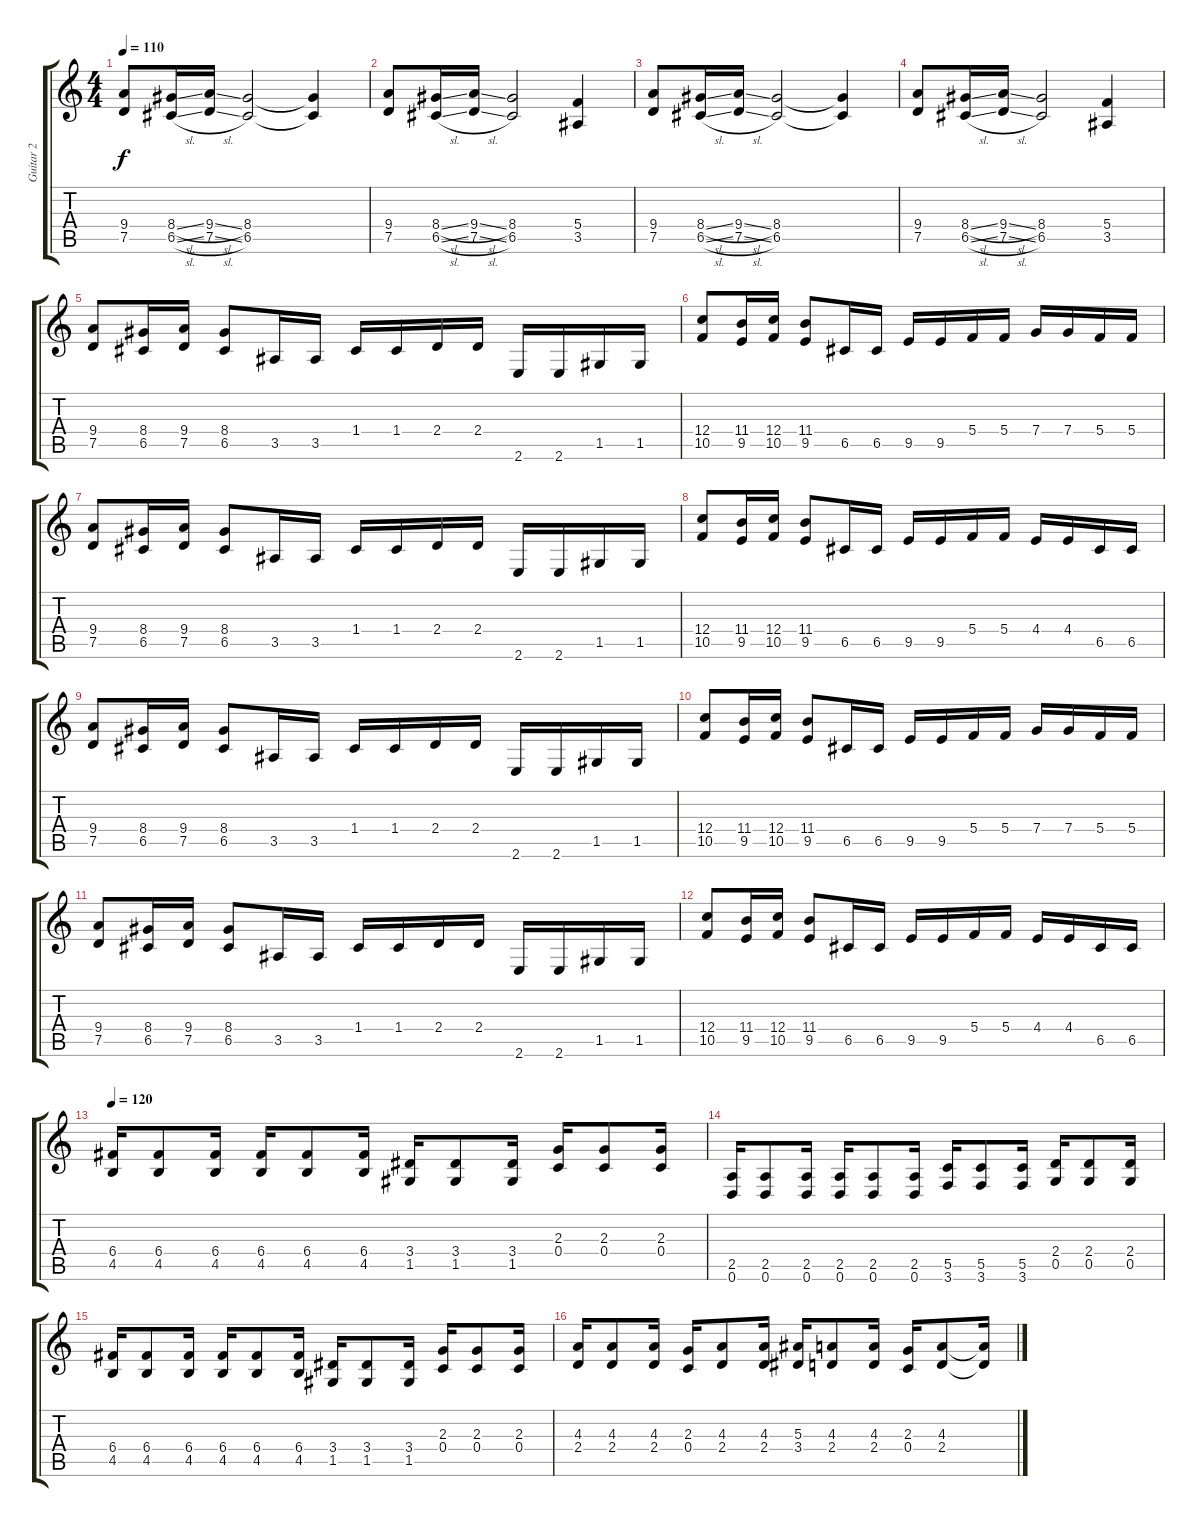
\track ("Guitar 2" "Guitar 2") {instrument distortionguitar}
\staff {score tabs}
\tuning (D4 A3 F3 C3 G2 D2) {hide}
\ts (4 4)
\tempo 110
\clef g2
\ks c
(9.4 7.5).8{dy f} (8.4{sl} 6.5{sl}).16 (9.4{sl} 7.5{sl}).16 (8.4 6.5).2 (8.4{t} 6.5{t}).4 |
(9.4 7.5).8 (8.4{sl} 6.5{sl}).16 (9.4{sl} 7.5{sl}).16 (8.4 6.5).2 (5.4 3.5).4 |
(9.4 7.5).8 (8.4{sl} 6.5{sl}).16 (9.4{sl} 7.5{sl}).16 (8.4 6.5).2 (8.4{t} 6.5{t}).4 |
(9.4 7.5).8 (8.4{sl} 6.5{sl}).16 (9.4{sl} 7.5{sl}).16 (8.4 6.5).2 (5.4 3.5).4 |
(9.4 7.5).8 (8.4 6.5).16 (9.4 7.5).16 (8.4 6.5).8 3.5.16 3.5.16 1.4.16 1.4.16 2.4.16 2.4.16 2.6.16 2.6.16 1.5.16 1.5.16 |
(12.4 10.5).8 (11.4 9.5).16 (12.4 10.5).16 (11.4 9.5).8 6.5.16 6.5.16 9.5.16 9.5.16 5.4.16 5.4.16 7.4.16 7.4.16 5.4.16 5.4.16 |
(9.4 7.5).8 (8.4 6.5).16 (9.4 7.5).16 (8.4 6.5).8 3.5.16 3.5.16 1.4.16 1.4.16 2.4.16 2.4.16 2.6.16 2.6.16 1.5.16 1.5.16 |
(12.4 10.5).8 (11.4 9.5).16 (12.4 10.5).16 (11.4 9.5).8 6.5.16 6.5.16 9.5.16 9.5.16 5.4.16 5.4.16 4.4.16 4.4.16 6.5.16 6.5.16 |
(9.4 7.5).8 (8.4 6.5).16 (9.4 7.5).16 (8.4 6.5).8 3.5.16 3.5.16 1.4.16 1.4.16 2.4.16 2.4.16 2.6.16 2.6.16 1.5.16 1.5.16 |
(12.4 10.5).8 (11.4 9.5).16 (12.4 10.5).16 (11.4 9.5).8 6.5.16 6.5.16 9.5.16 9.5.16 5.4.16 5.4.16 7.4.16 7.4.16 5.4.16 5.4.16 |
(9.4 7.5).8 (8.4 6.5).16 (9.4 7.5).16 (8.4 6.5).8 3.5.16 3.5.16 1.4.16 1.4.16 2.4.16 2.4.16 2.6.16 2.6.16 1.5.16 1.5.16 |
(12.4 10.5).8 (11.4 9.5).16 (12.4 10.5).16 (11.4 9.5).8 6.5.16 6.5.16 9.5.16 9.5.16 5.4.16 5.4.16 4.4.16 4.4.16 6.5.16 6.5.16 |
\tempo 120
(6.4 4.5).16 (6.4 4.5).8 (6.4 4.5).16 (6.4 4.5).16 (6.4 4.5).8 (6.4 4.5).16 (3.4 1.5).16 (3.4 1.5).8 (3.4 1.5).16 (2.3 0.4).16 (2.3 0.4).8 (2.3 0.4).16 |
(2.5 0.6).16 (2.5 0.6).8 (2.5 0.6).16 (2.5 0.6).16 (2.5 0.6).8 (2.5 0.6).16 (5.5 3.6).16 (5.5 3.6).8 (5.5 3.6).16 (2.4 0.5).16 (2.4 0.5).8 (2.4 0.5).16 |
(6.4 4.5).16 (6.4 4.5).8 (6.4 4.5).16 (6.4 4.5).16 (6.4 4.5).8 (6.4 4.5).16 (3.4 1.5).16 (3.4 1.5).8 (3.4 1.5).16 (2.3 0.4).16 (2.3 0.4).8 (2.3 0.4).16 |
(4.3 2.4).16 (4.3 2.4).8 (4.3 2.4).16 (2.3 0.4).16 (4.3 2.4).8 (4.3 2.4).16 (5.3 3.4).16 (4.3 2.4).8 (4.3 2.4).16 (2.3 0.4).16 (4.3 2.4).8 (4.3{t} 2.4{t}).16
